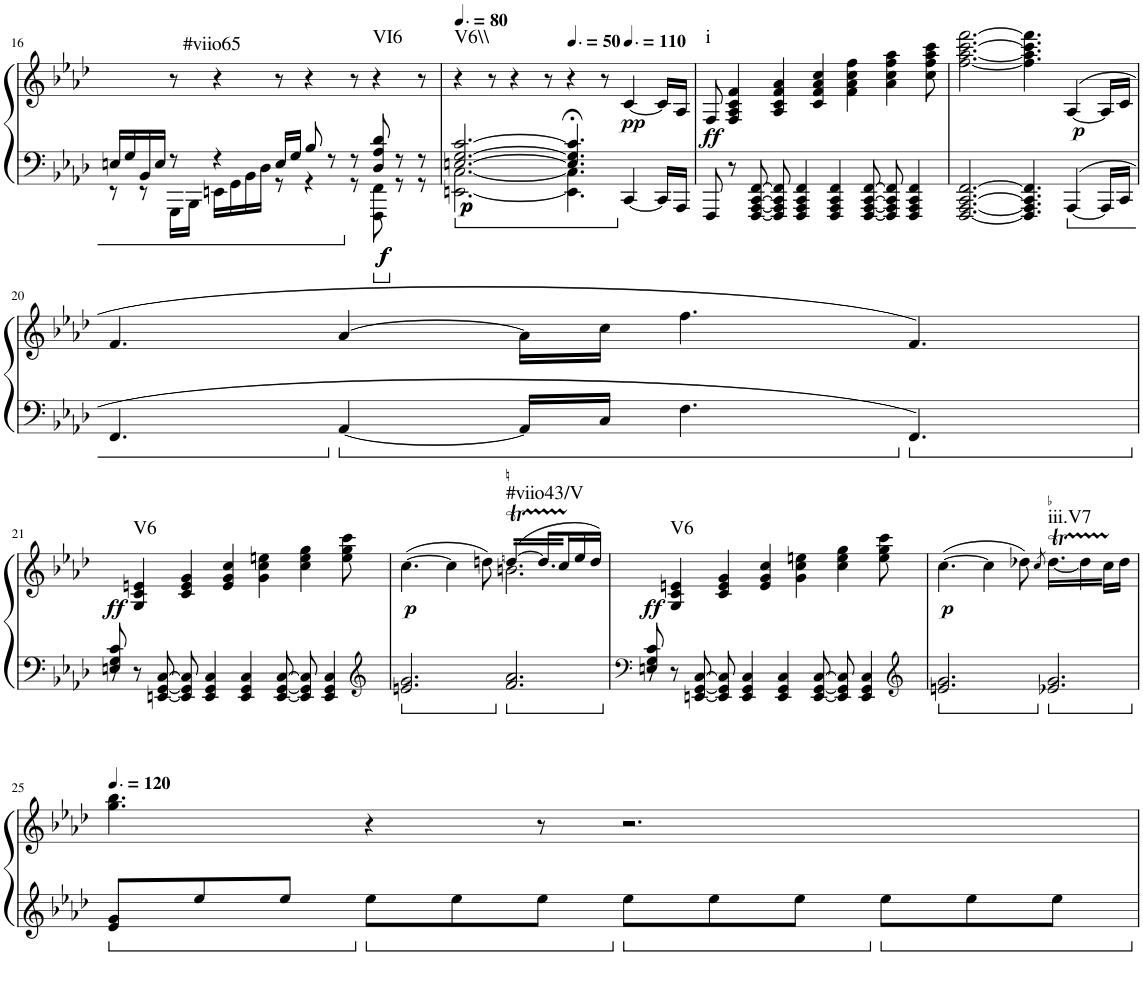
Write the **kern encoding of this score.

**kern	**kern	**dynam	**harte
*part1	*part1	*part1	*part1
*staff2	*staff1	*staff1/2	*
*I"Piano	*	*	*
*I'Pno.	*	*	*
!!LO:PB:g=z
*clefF4	*clefG2	*	*
*k[b-e-a-d-]	*k[b-e-a-d-]	*	*
*M12/8	*M12/8	*	*
=16	=16	=16	=16
*^	*	*	*
16En/LL	8r	4ryy	.	.
16G/	.	.	.	.
16BB-/	8r	.	.	.
16E/JJ	.	.	.	.
8r	16GGG\LL	8r	.	.
.	16BBB-\JJ	.	.	.
!	!	!	!	!LO:H:kt=#viio65
4r	16EEn\LL	4r	.	N
.	16GG\	.	.	.
.	16BB-\	.	.	.
.	16D-\JJ	.	.	.
16E/LL	8r	8r	.	.
16G/JJ	.	.	.	.
8B-/	4r	4r	.	.
8r	.	.	.	.
8r	8r	8r	.	.
!	!	!	!LO:DY:b=2	!
!	!	!	!LO:DY:n=1:b=2	!LO:H:kt=VI6
8D-/ 8A-/ 8d-/	8FFF\ 8FF\	4r	f f	N
8r	8r	.	.	.
8r	8r	8r	.	.
=17	=17	=17	=17	=17
*	*	*MM120	*	*
!	!	!	!LO:DY:b=2	!
!	!	!	!LO:DY:n=1:b=2	!LO:H:kt=V6\\
[2.En/ [2.G/ [2.c/	[2.EEn\ [2.C\	4r	p p	N
.	.	8r	.	.
.	.	4r	.	.
.	.	8r	.	.
*	*	*MM75	*	*
4.E/];< 4.G/];< 4.c/];<	4.EE\] 4.C\]	4r	.	.
.	.	8r	.	.
*	*	*MM165	*	*
!	!	!	!LO:DY:n=2:b	!
[4CC/	4.ryy	[4c/	pp	.
16CC/LL]	.	16c/LL]	.	.
16AAA-/JJ	.	16A-/JJ	.	.
*v	*v	*	*	*
=18	=18	=18	=18
!	!	!LO:DY:b	!LO:H:kt=i
8FFF/	8F/	ff	N
8r	4F/ 4A-/ 4c/ 4f/	.	.
[8FFF/ [8AAA-/ [8CC/ [8FF/	.	.	.
8FFF/] 8AAA-/] 8CC/] 8FF/]	4A-/ 4c/ 4f/ 4a-/	.	.
4FFF/ 4AAA-/ 4CC/ 4FF/	.	.	.
.	4c/ 4f/ 4a-/ 4cc/	.	.
4FFF/ 4AAA-/ 4CC/ 4FF/	.	.	.
.	4f\ 4a-\ 4cc\ 4ff\	.	.
[8FFF/ [8AAA-/ [8CC/ [8FF/	.	.	.
8FFF/] 8AAA-/] 8CC/] 8FF/]	4a-\ 4cc\ 4ff\ 4aa-\	.	.
4FFF/ 4AAA-/ 4CC/ 4FF/	.	.	.
.	8cc\ 8ff\ 8aa-\ 8ccc\	.	.
=19	=19	=19	=19
[2.FFF/ [2.AAA-/ [2.CC/ [2.FF/	[2.ff\ [2.aa-\ [2.ccc\ [2.fff\	.	.
4.FFF/] 4.AAA-/] 4.CC/] 4.FF/]	4.ff\] 4.aa-\] 4.ccc\] 4.fff\]	.	.
!	!	!LO:DY:b	!
[4AAA-/	([4A-/	p	.
16AAA-/LL]	16A-/LL]	.	.
16CC/JJ	16c/JJ	.	.
!!LO:LB:g=z
=20	=20	=20	=20
4.FF/	4.f/	.	.
[4AA-/	[4a-/	.	.
16AA-/LL]	16a-\LL]	.	.
16C/JJ	16cc\JJ	.	.
4.F\	4.ff\	.	.
4.FF/	4.f/)	.	.
!!LO:LB:g=z
=21	=21	=21	=21
*^	*	*	*
!	!	!	!LO:DY:b	!
8En/ 8G/ 8c/	8r	8ryy	ff	.
!	!	!	!	!LO:H:kt=V6
1.ryy	8r	4G/ 4c/ 4en/	.	N
.	[8EEn/ [8GG/ [8C/	.	.	.
.	8EE/] 8GG/] 8C/]	4c/ 4e/ 4g/	.	.
.	4EE/ 4GG/ 4C/	.	.	.
.	.	4e/ 4g/ 4cc/	.	.
.	4EE/ 4GG/ 4C/	.	.	.
.	.	4g\ 4cc\ 4een\	.	.
.	[8EE/ [8GG/ [8C/	.	.	.
.	8EE/] 8GG/] 8C/]	4cc\ 4ee\ 4gg\	.	.
.	4EE/ 4GG/ 4C/	.	.	.
.	.	8ee\ 8gg\ 8ccc\	.	.
*clefG2	*	*	*	*
.	8ryy	8ryy	.	.
=22	=22	=22	=22	=22
*	*	*^	*	*
*	*	*	*^	*	*
!	!	!	!	!	!LO:DY:b	!
*v	*v	*	*	*	*	*
2.en/ 2.g/	([4.cc\	2.ryy	2.ryy	p	.
.	4cc\]	.	.	.	.
.	8ddn\)	.	.	.	.
!	!	!	!	!	!LO:H:kt=#viio43/V
2.f/ 2.a-/	([4.ddt/	2.bn\	16een!LL	.	N
.	.	.	16dd!	.	.
*	*	*	*Xtuplet	*	*
.	.	.	24ee!	.	.
.	.	.	24dd!	.	.
.	.	.	24ee!	.	.
.	.	.	24dd!	.	.
.	.	.	24ee!	.	.
.	.	.	24dd!	.	.
.	8.dd/L]	.	24ee!	.	.
.	.	.	24dd!	.	.
.	.	.	24ee!	.	.
.	.	.	16dd!JJ	.	.
.	16ccTTT/L	.	8.ryy	.	.
.	16ee/	.	.	.	.
.	16dd/JJ)	.	.	.	.
*	*v	*v	*v	*	*
=23	=23	=23	=23
*clefF4	*	*	*
*^	*	*	*
!	!	!	!LO:DY:b	!
8En/ 8G/ 8c/	8r	8ryy	ff	.
!	!	!	!	!LO:H:kt=V6
1.ryy	8r	4G/ 4c/ 4en/	.	N
.	[8EEn/ [8GG/ [8C/	.	.	.
.	8EE/] 8GG/] 8C/]	4c/ 4e/ 4g/	.	.
.	4EE/ 4GG/ 4C/	.	.	.
.	.	4e/ 4g/ 4cc/	.	.
.	4EE/ 4GG/ 4C/	.	.	.
.	.	4g\ 4cc\ 4een\	.	.
.	[8EE/ [8GG/ [8C/	.	.	.
.	8EE/] 8GG/] 8C/]	4cc\ 4ee\ 4gg\	.	.
.	4EE/ 4GG/ 4C/	.	.	.
.	.	8ee\ 8gg\ 8ccc\	.	.
*clefG2	*	*	*	*
.	8ryy	8ryy	.	.
=24	=24	=24	=24	=24
*	*	*^	*	*
!	!	!	!	!LO:DY:b	!
*v	*v	*	*	*	*
2.en/ 2.g/	([4.cc\	2.ryy	p	.
.	4cc\]	.	.	.
.	8dd-X\)	.	.	.
.	8qcc/	.	.	.
!	!	!	!	!LO:H:kt=iii.V7
2.e-X/ 2.g/	[4.dd-T\	16cc!LL	.	N
.	.	16dd-!	.	.
.	.	24ee-!	.	.
.	.	24dd-!	.	.
.	.	24ee-!	.	.
.	.	24dd-!	.	.
.	.	24ee-!	.	.
.	.	24dd-!	.	.
.	4dd-\]	24ee-!	.	.
.	.	24dd-!	.	.
.	.	24ee-!	.	.
.	.	24dd-!	.	.
.	.	24ee-!	.	.
.	.	24dd-!JJ	.	.
.	16ccTTT\LL	8ryy	.	.
.	16dd-\JJ	.	.	.
*	*v	*v	*	*
!!LO:LB:g=z
=25	=25	=25	=25
*	*MM180	*	*
8e-/ 8g/L	4.gg\ 4.bb-\	.	.
8ee-/	.	.	.
8ee-/J	.	.	.
8ee-\L	4r	.	.
8ee-\	.	.	.
8ee-\J	8r	.	.
8ee-\L	2.r	.	.
8ee-\	.	.	.
8ee-\J	.	.	.
8ee-\L	.	.	.
8ee-\	.	.	.
8ee-\J	.	.	.
=	=	=	=
*-	*-	*-	*-
